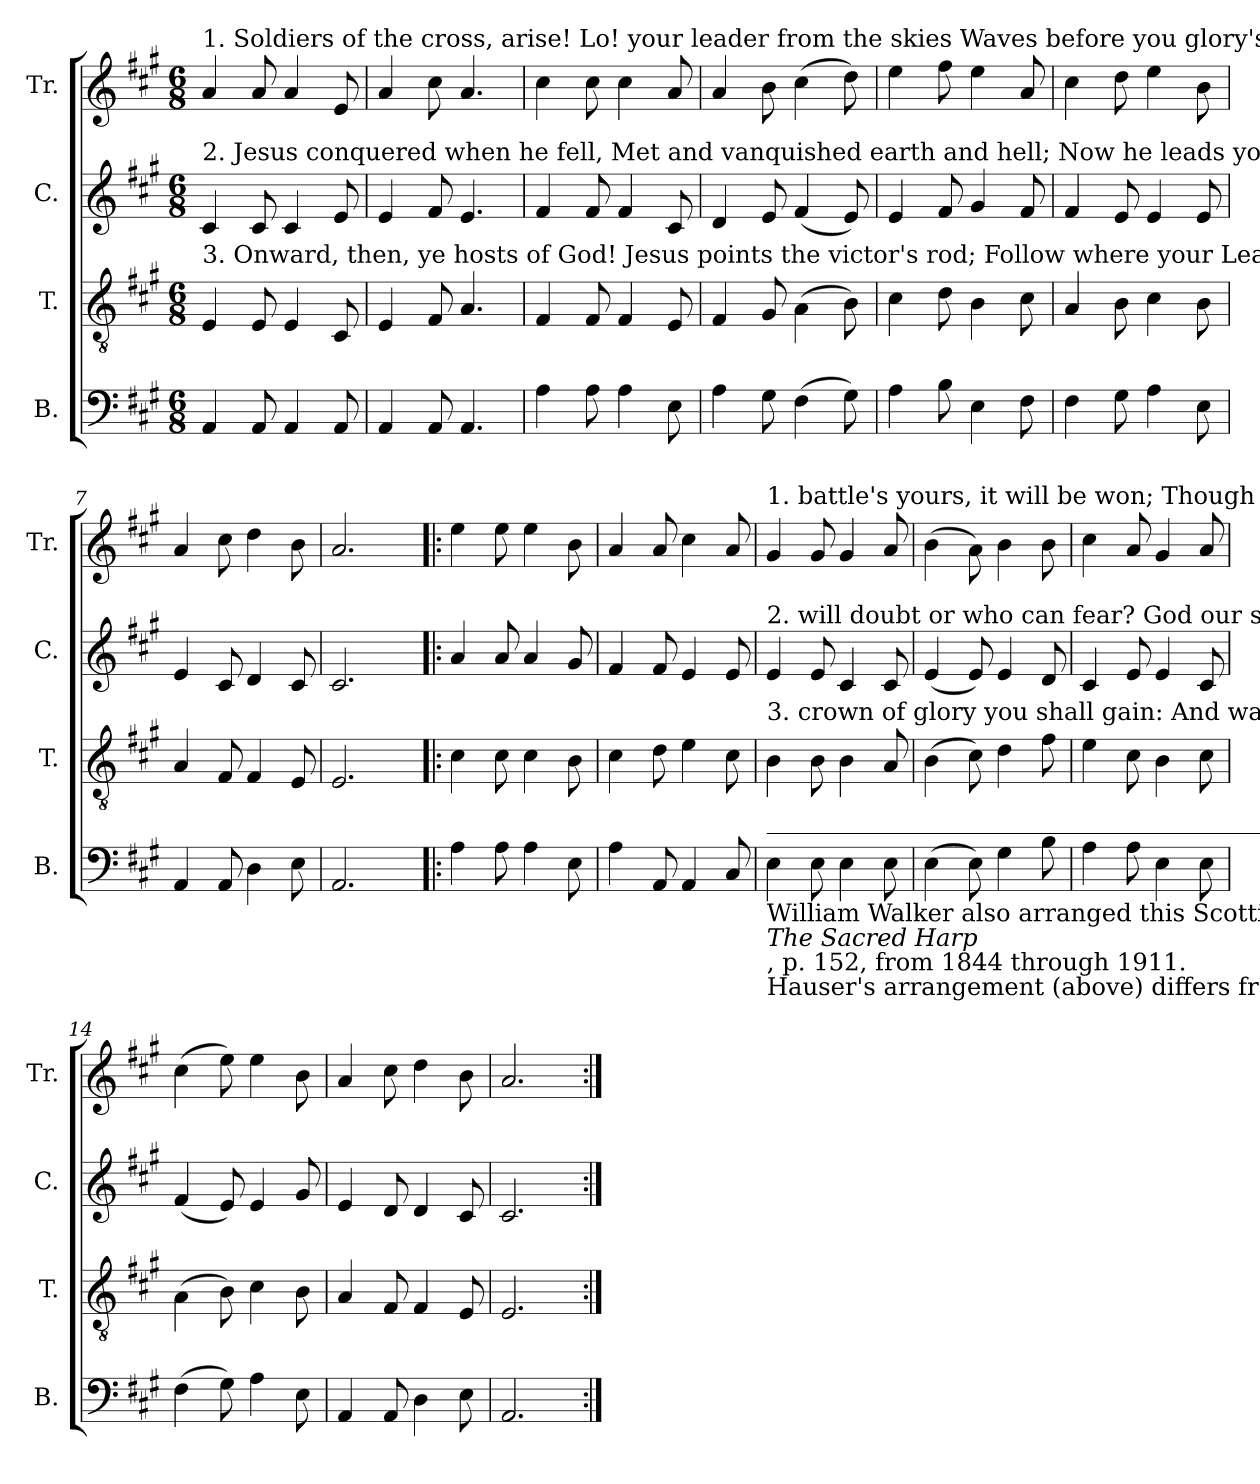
**kern	**kern	**kern	**kern
*part4	*part3	*part2	*part1
*staff4	*staff3	*staff2	*staff1
*I"B.	*I"T.	*I"C.	*I"Tr.
*I'B.	*I'T.	*I'C.	*I'Tr.
*clefF4	*clefGv2	*clefG2	*clefG2
*k[f#c#g#]	*k[f#c#g#]	*k[f#c#g#]	*k[f#c#g#]
*M6/8	*M6/8	*M6/8	*M6/8
*MM80	*MM80	*MM80	*MM80
=1	=1	=1	=1
!	!	!	!LO:TX:a:t=1. Soldiers  of  the  cross,  arise!   Lo!  your  leader from the  skies  Waves before you glory's prize,   The prize of vic – to – ry.     Seize your armor,  gird  it  on;  The
!	!	!LO:TX:a:t=2. Jesus conquered when he fell, Met and vanquished earth and hell; Now he leads you on, to swell The triumphs of his cross. Though all earth and hell appear, Who	!
!	!LO:TX:a:t=3. Onward, then, ye hosts of God!  Jesus  points the victor's  rod;  Follow where your Leader trod;  You soon shall see his face.    Soon, your enemies all slain,  The	!	!
4AA!/	4E!/	4c#!/	4a!/
8AA!/	8E!/	8c#!/	8a!/
4AA!/	4E!/	4c#!/	4a!/
8AA!/	8C#!/	8e!/	8e!/
=2	=2	=2	=2
4AA!/	4E!/	4e!/	4a!/
8AA!/	8F#!/	8f#!/	8cc#!\
4.AA!/	4.A!/	4.e!/	4.a!/
=3	=3	=3	=3
4A!\	4F#!/	4f#!/	4cc#!\
8A!\	8F#!/	8f#!/	8cc#!\
4A!\	4F#!/	4f#!/	4cc#!\
8E!\	8E!/	8c#!/	8a!/
=4	=4	=4	=4
4A!\	4F#!/	4d!/	4a!/
8G#!\	8G#!/	8e!/	8b!\
(4F#!\	(4A!\	(4f#!/	(4cc#!\
8G#!\)	8B!\)	8e!/)	8dd!\)
=5	=5	=5	=5
4A!\	4c#!\	4e!/	4ee!\
8B!\	8d!\	8f#!/	8ff#!\
4E!\	4B!\	4g#!/	4ee!\
8F#!\	8c#!\	8f#!/	8a!/
=6	=6	=6	=6
4F#!\	4A!/	4f#!/	4cc#!\
8G#!\	8B!\	8e!/	8dd!\
4A!\	4c#!\	4e!/	4ee!\
8E!\	8B!\	8e!/	8b!\
=7	=7	=7	=7
4AA!/	4A!/	4e!/	4a!/
8AA!/	8F#!/	8c#!/	8cc#!\
4D!\	4F#!/	4d!/	4dd!\
8E!\	8E!/	8c#!/	8b!\
=8	=8	=8	=8
2.AA!/	2.E!/	2.c#!/	2.a!/
=9!|:	=9!|:	=9!|:	=9!|:
4A!\	4c#!\	4a!/	4ee!\
8A!\	8c#!\	8a!/	8ee!\
4A!\	4c#!\	4a!/	4ee!\
8E!\	8B!\	8g#!/	8b!\
=10	=10	=10	=10
4A!\	4c#!\	4f#!/	4a!/
8AA!/	8d!\	8f#!/	8a!/
4AA!/	4e!\	4e!/	4cc#!\
8C#!/	8c#!\	8e!/	8a!/
=11	=11	=11	=11
!	!	!	!LO:TX:a:t=1. battle's yours, it will be won; Though fierce the strife 'twill soon be done;  Then struggle man–ful–ly.
!	!	!LO:TX:a:t=2. will  doubt  or  who  can    fear?   God our strength and shield" is near;   We   cannot  lose  our  cause.	!
!	!LO:TX:a:t=3. crown of glory you shall gain&colon;  And walk among  that  glorious train, Who shout their Savior's praise.	!	!
!LO:TX:a:t=____________________________________________________________________________________________________________________________________	!	!	!
!LO:TX:b:t=William Walker also arranged this Scottish traditional tune for three parts in 1835, which was included in	!	!	!
!LO:TX:b:i:t=The Sacred Harp	!	!	!
!LO:TX:b:t=, p. 152, from 1844 through 1911.	!	!	!
!LO:TX:b:t=Hauser's arrangement (above) differs from Walker's in mnay ways&colon; key, time, rhythm, lyrics, and all four music parts.	!	!	!
4E!\	4B!\	4e!/	4g#!/
8E!\	8B!\	8e!/	8g#!/
4E!\	4B!\	4c#!/	4g#!/
8E!\	8A!/	8c#!/	8a!/
=12	=12	=12	=12
(4E!\	(4B!\	(4e!/	(4b!\
8E!\)	8c#!\)	8e!/)	8a!\)
4G#!\	4d!\	4e!/	4b!\
8B!\	8f#!\	8d!/	8b!\
=13	=13	=13	=13
4A!\	4e!\	4c#!/	4cc#!\
8A!\	8c#!\	8e!/	8a!/
4E!\	4B!\	4e!/	4g#!/
8E!\	8c#!\	8c#!/	8a!/
=14	=14	=14	=14
(4F#!\	(4A!\	(4f#!/	(4cc#!\
8G#!\)	8B!\)	8e!/)	8ee!\)
4A!\	4c#!\	4e!/	4ee!\
8E!\	8B!\	8g#!/	8b!\
=15	=15	=15	=15
4AA!/	4A!/	4e!/	4a!/
8AA!/	8F#!/	8d!/	8cc#!\
4D!\	4F#!/	4d!/	4dd!\
8E!\	8E!/	8c#!/	8b!\
=16	=16	=16	=16
2.AA!/	2.E!/	2.c#!/	2.a!/
=:|!	=:|!	=:|!	=:|!
*-	*-	*-	*-
